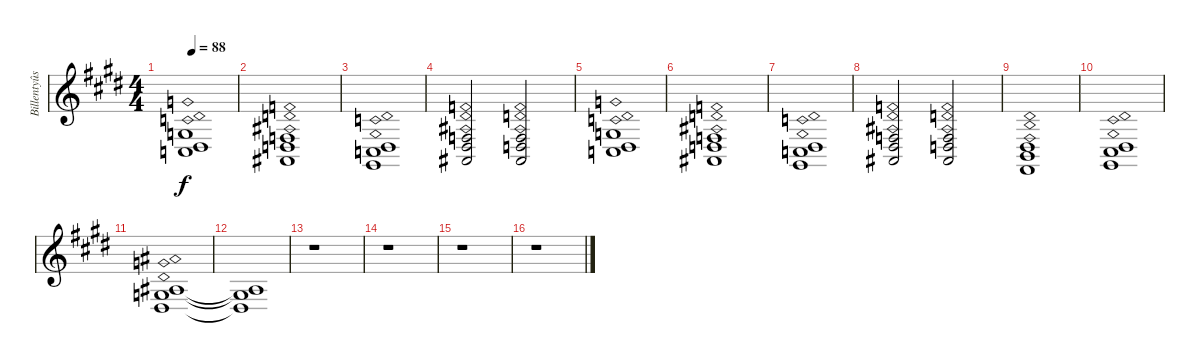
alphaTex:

\track ("Billentyûs 1 (Mats Olausson)" "Billentyûs") {instrument synthstrings1}
\staff {score}
\tuning (E4 B3 G3 D3 A2 E2) {hide}
\ts (4 4)
\tempo 88
\clef g2
\ks e
(0.3{ph 12} 1.4{ph 12} 3.5{ph 12}).1{dy f} |
(3.4{ph 12} 5.5{ph 12} 6.6{ph 12}).1 |
(1.4{ph 12} 3.5{ph 12} 4.6{ph 12}).1 |
(3.4{ph 12} 6.5{ph 12} 6.6{ph 12}).2 (3.4{ph 12} 5.5{ph 12} 6.6{ph 12}).2 |
(0.3{ph 12} 1.4{ph 12} 3.5{ph 12}).1 |
(3.4{ph 12} 5.5{ph 12} 6.6{ph 12}).1 |
(1.4{ph 12} 3.5{ph 12} 4.6{ph 12}).1 |
(3.4{ph 12} 6.5{ph 12} 6.6{ph 12}).2 (3.4{ph 12} 5.5{ph 12} 6.6{ph 12}).2 |
(1.4{ph 12} 2.5{ph 12} 2.6{ph 12}).1 |
(1.4{ph 12} 4.5{ph 12} 4.6{ph 12}).1 |
(3.3{ph 12} 5.4{ph 12} 6.5{ph 12}).1 |
(3.3{t} 5.4{t} 6.5{t}).1 |
r.1 |
r.1 |
r.1 |
r.1
